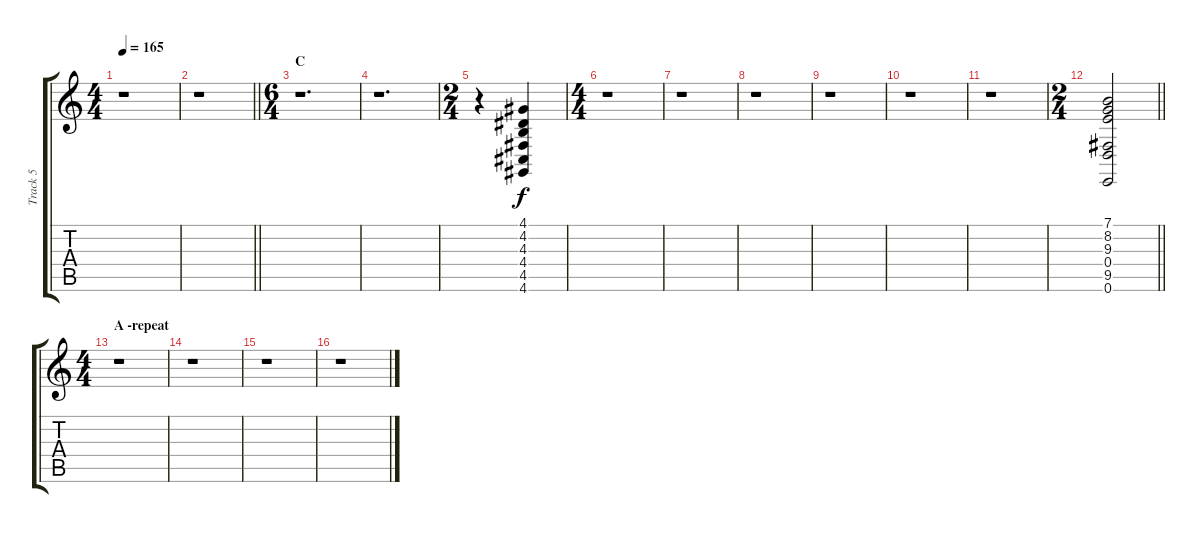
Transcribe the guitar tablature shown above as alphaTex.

\track ("Track 5" "Track 5") {instrument reversecymbal}
\staff {score tabs}
\tuning (E4 B3 G3 D3 A2 E2) {hide}
\ts (4 4)
\tempo 165
\clef g2
\ks c
r.1{dy f} |
\barLineRight lightlight
r.1 |
\ts (6 4)
\section ("" "C")
r.1{d} |
r.1{d} |
\ts (2 4)
r.4 (4.1 4.2 4.3 4.4 4.5 4.6).4 |
\ts (4 4)
r.1 |
r.1 |
r.1 |
r.1 |
r.1 |
r.1 |
\ts (2 4)
\barLineRight lightlight
(7.1 8.2 9.3 0.4 9.5 0.6).2 |
\ts (4 4)
\section ("" "A -repeat")
r.1 |
r.1 |
r.1 |
r.1
